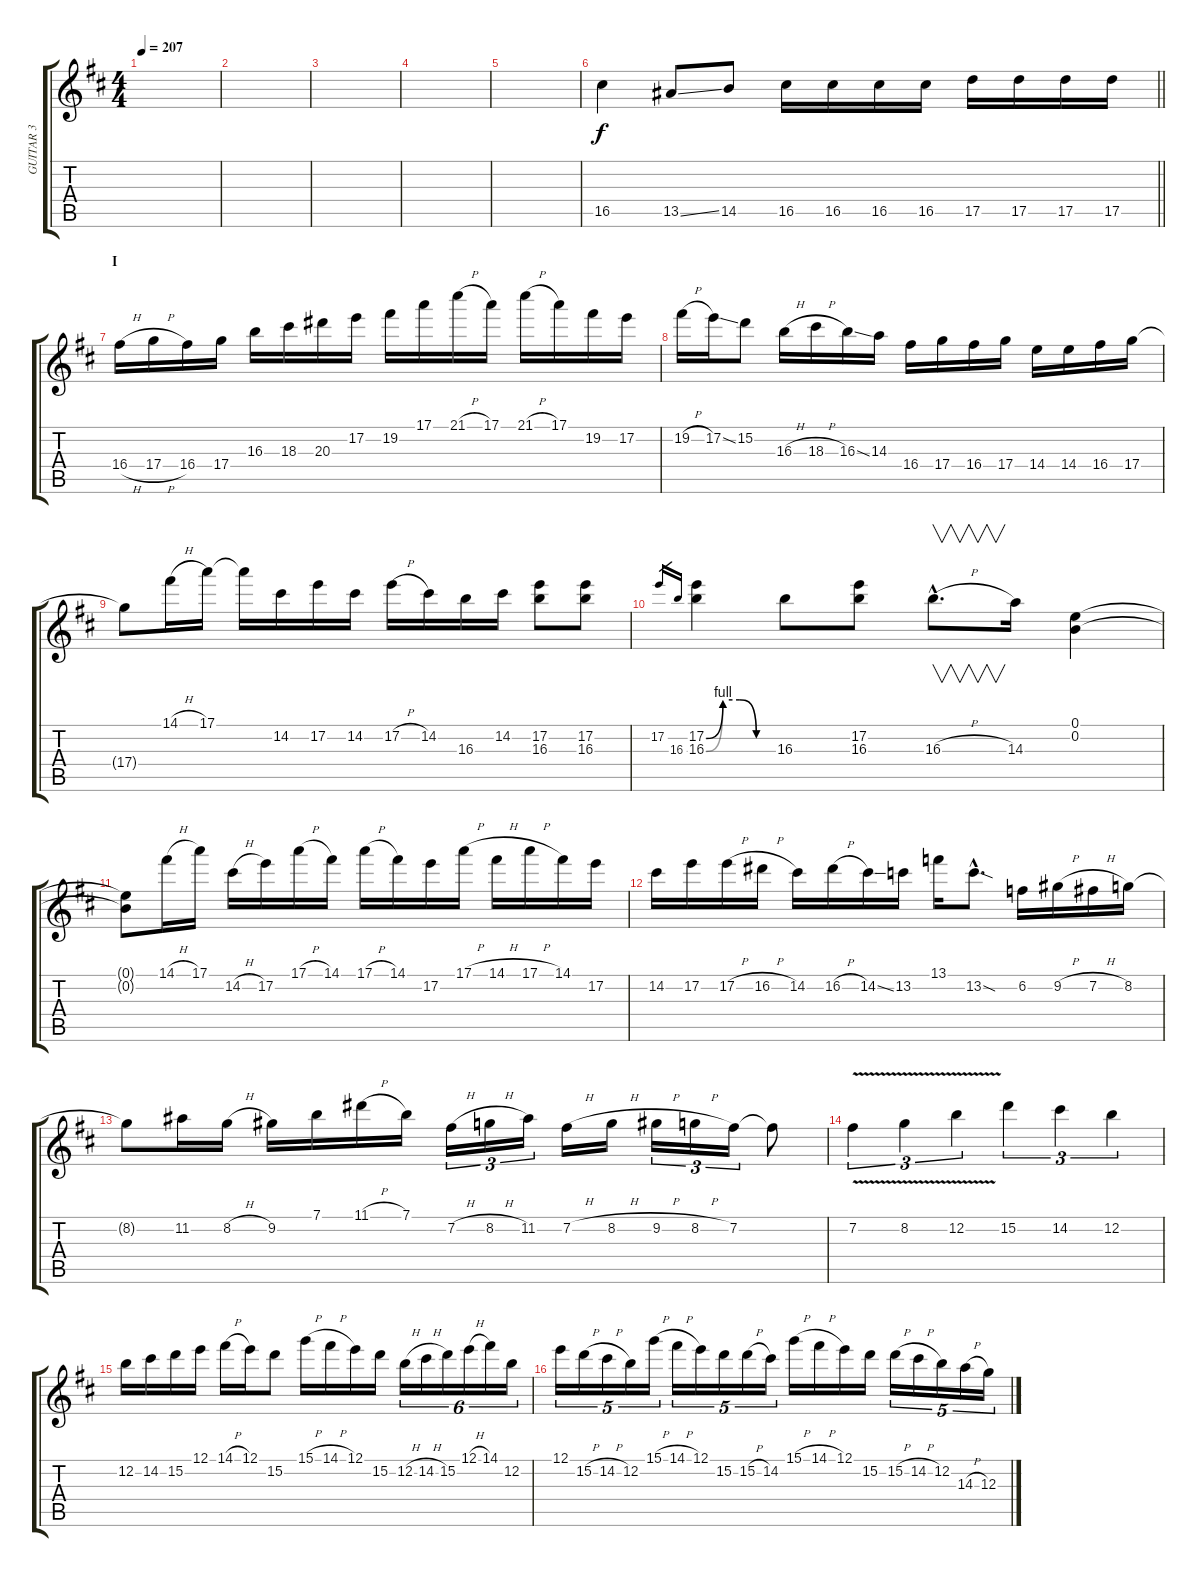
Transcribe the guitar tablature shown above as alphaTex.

\track ("GUITAR 3" "GUITAR 3") {instrument distortionguitar}
\staff {score tabs}
\tuning (E4 B3 G3 D3 A2 E2) {hide}
\ts (4 4)
\tempo 207
\clef g2
\ks d
|
|
|
|
|
\barLineRight lightlight
16.5.4 13.5{ss}.8 14.5.8 16.5.16 16.5.16 16.5.16 16.5.16 17.5.16 17.5.16 17.5.16 17.5.16 |
\section ("" "I")
16.4{h}.16 17.4{h}.16 16.4.16 17.4.16 16.3.16 18.3.16 20.3.16 17.2.16 19.2.16 17.1.16 21.1{h}.16 17.1.16 21.1{h}.16 17.1.16 19.2.16 17.2.16 |
19.2{h}.16 17.2{ss}.16 15.2.8 16.3{h}.16 18.3{h}.16 16.3{ss}.16 14.3.16 16.4.16 17.4.16 16.4.16 17.4.16 14.4.16 14.4.16 16.4.16 17.4.16 |
17.4{t}.8 14.1{h}.16 17.1.16 17.1{t}.16 14.2.16 17.2.16 14.2.16 17.2{h}.16 14.2.16 16.3.16 14.2.16 (17.2 16.3).8 (17.2 16.3).8 |
17.2.16{gr} 16.3.16{gr} (17.2{be (custom 0 0 15 4 30 4 45 0 60 0)} 16.3{be (custom 0 0 15 4 30 4 45 0 60 0)}).4 16.3.8 (17.2 16.3).8 16.3{h hac}.8{v d} 14.3.16 (0.1 0.2).4 |
(0.1{t} 0.2{t}).8 14.1{h}.16 17.1.16 14.2{h}.16 17.2.16 17.1{h}.16 14.1.16 17.1{h}.16 14.1.16 17.2.16 17.1{h}.16 14.1{h}.16 17.1{h}.16 14.1.16 17.2.16 |
14.2.16 17.2.16 17.2{h}.16 16.2{h}.16 14.2.16 16.2{h}.16 14.2{ss}.16 13.2.16 13.1.16 13.2{sod hac}.8{d} 6.2.16 9.2{h}.16 7.2{h}.16 8.2.16 |
8.2{t}.8 11.2.16 8.2{h}.16 9.2.16 7.1.16 11.1{h}.16 7.1.16 7.2{h}.16{tu (3 2)} 8.2{h}.16{tu (3 2)} 11.2.16{tu (3 2)} 7.2{h}.16 8.2{h}.16 9.2{h}.16{tu (3 2)} 8.2{h}.16{tu (3 2)} 7.2.16{tu (3 2)} 7.2{t}.8 |
7.2{v}.4{tu (3 2)} 8.2{v}.4{tu (3 2)} 12.2{v}.4{tu (3 2)} 15.2.4{tu (3 2)} 14.2.4{tu (3 2)} 12.2.4{tu (3 2)} |
12.2.16 14.2.16 15.2.16 12.1.16 14.1{h}.16 12.1.16 15.2.8 15.1{h}.16 14.1{h}.16 12.1.16 15.2.16 12.2{h}.16{tu (6 4)} 14.2{h}.16{tu (6 4)} 15.2.16{tu (6 4)} 12.1{h}.16{tu (6 4)} 14.1.16{tu (6 4)} 12.2.16{tu (6 4)} |
12.1.16{tu (5 4)} 15.2{h}.16{tu (5 4)} 14.2{h}.16{tu (5 4)} 12.2.16{tu (5 4)} 15.1{h}.16{tu (5 4)} 14.1{h}.16{tu (5 4)} 12.1.16{tu (5 4)} 15.2.16{tu (5 4)} 15.2{h}.16{tu (5 4)} 14.2.16{tu (5 4)} 15.1{h}.16 14.1{h}.16 12.1.16 15.2.16 15.2{h}.16{tu (5 4)} 14.2{h}.16{tu (5 4)} 12.2.16{tu (5 4)} 14.3{h}.16{tu (5 4)} 12.3.16{tu (5 4)}
